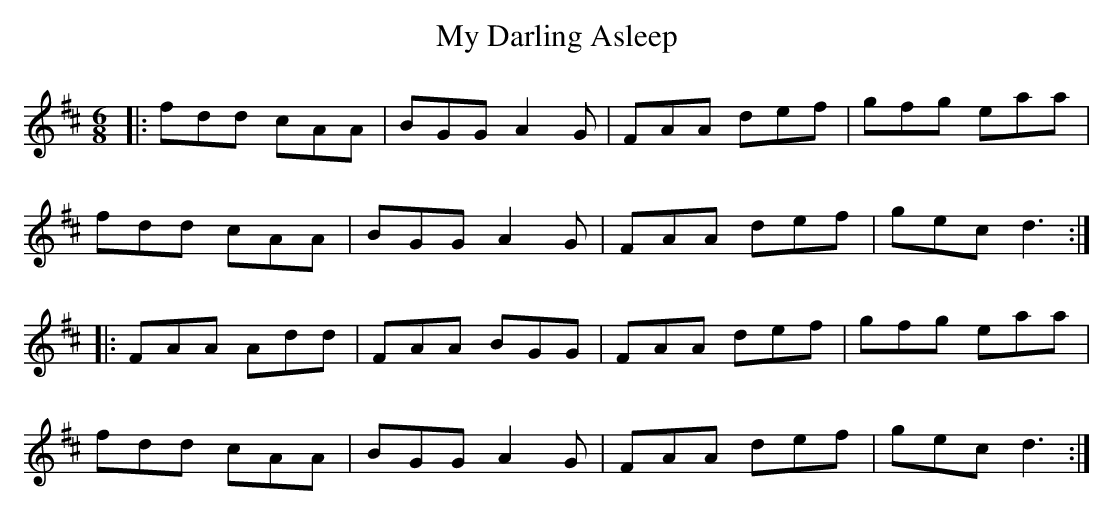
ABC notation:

X:1
T: My Darling Asleep
M: 6/8
L: 1/8
K: Dmaj
|:fdd cAA|BGG A2G|FAA def|gfg eaa|
fdd cAA|BGG A2G|FAA def|gec d3:|
|:FAA Add|FAA BGG|FAA def|gfg eaa|
fdd cAA|BGG A2G|FAA def|gec d3:|
